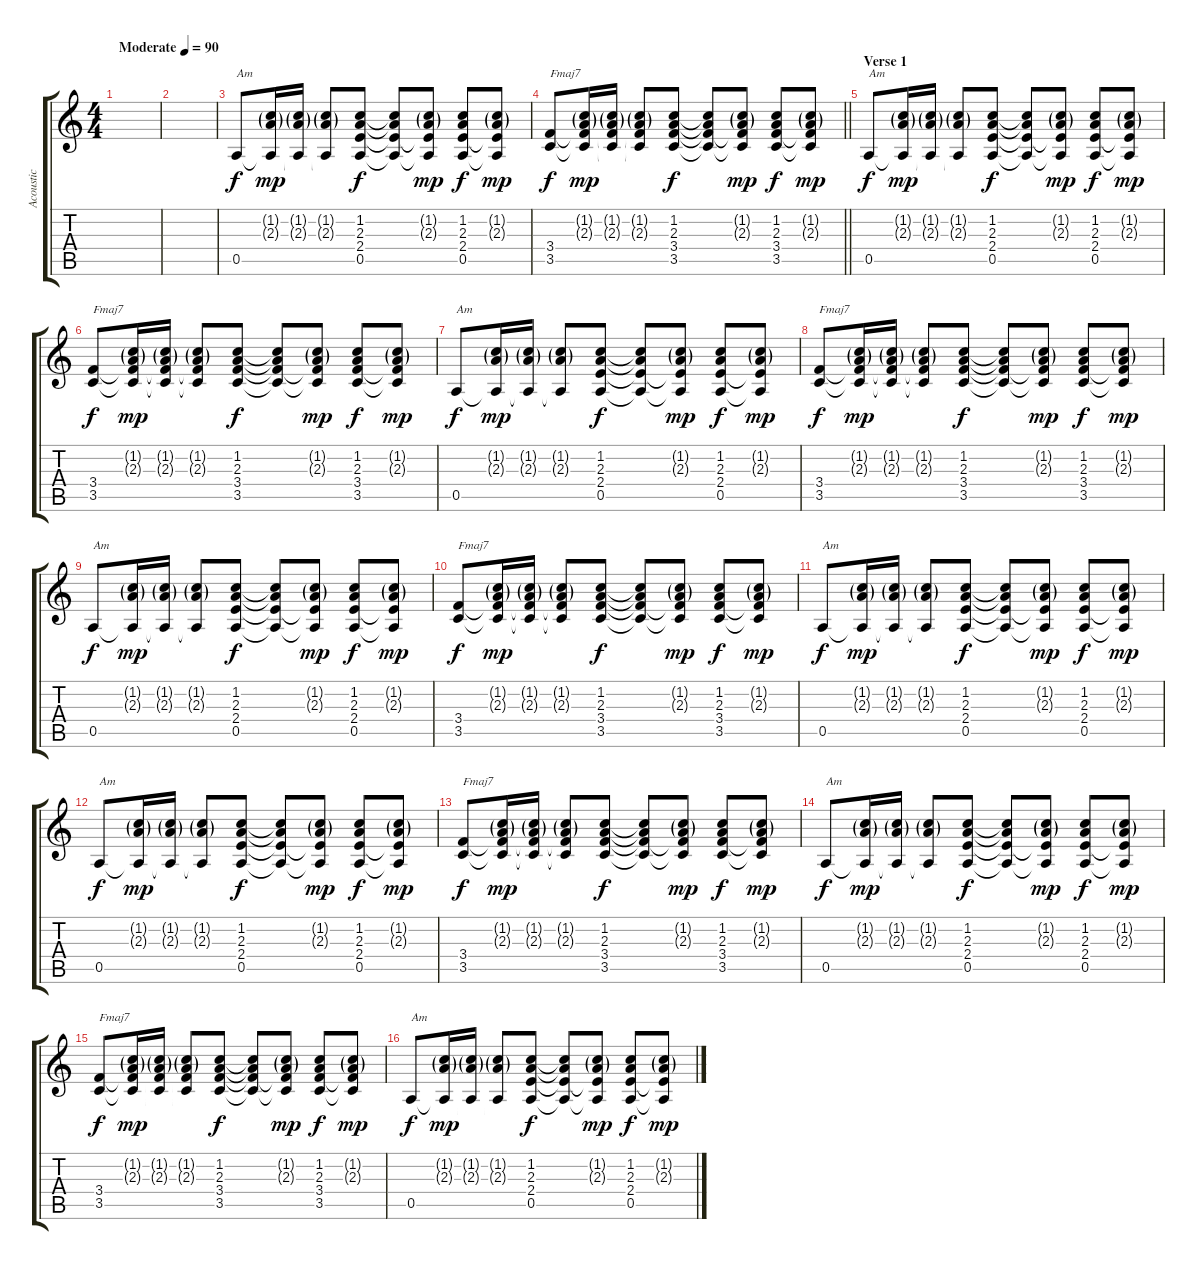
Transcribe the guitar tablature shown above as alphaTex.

\track ("Acoustic" "Acoustic") {instrument acousticguitarsteel}
\staff {score tabs}
\tuning (E4 B3 G3 D3 A2 E2) {hide}
\ts (4 4)
\tempo (90 "Moderate")
\clef g2
\ks c
|
|
0.5.8{txt "Am"} (1.2{g} 2.3{g} 0.5{t}).16{dy mp} (1.2{g} 2.3{g} 0.5{t}).16 (1.2{g} 2.3{g} 0.5{t}).8 (1.2 2.3 2.4 0.5).8{dy f} (1.2{t} 2.3{t} 2.4{t} 0.5{t}).8 (1.2{g} 2.3{g} 2.4{t} 0.5{t}).8{dy mp} (1.2 2.3 2.4 0.5).8{dy f} (1.2{g} 2.3{g} 2.4{t} 0.5{t}).8{dy mp} |
\barLineRight lightlight
(3.4 3.5).8{txt "Fmaj7" dy f} (1.2{g} 2.3{g} 3.4{t} 3.5{t}).16{dy mp} (1.2{g} 2.3{g} 3.4{t} 3.5{t}).16 (1.2{g} 2.3{g} 3.4{t} 3.5{t}).8 (1.2 2.3 3.4 3.5).8{dy f} (1.2{t} 2.3{t} 3.4{t} 3.5{t}).8 (1.2{g} 2.3{g} 3.4{t} 3.5{t}).8{dy mp} (1.2 2.3 3.4 3.5).8{dy f} (1.2{g} 2.3{g} 3.4{t} 3.5{t}).8{dy mp} |
\section ("" "Verse 1")
0.5.8{txt "Am" dy f} (1.2{g} 2.3{g} 0.5{t}).16{dy mp} (1.2{g} 2.3{g} 0.5{t}).16 (1.2{g} 2.3{g} 0.5{t}).8 (1.2 2.3 2.4 0.5).8{dy f} (1.2{t} 2.3{t} 2.4{t} 0.5{t}).8 (1.2{g} 2.3{g} 2.4{t} 0.5{t}).8{dy mp} (1.2 2.3 2.4 0.5).8{dy f} (1.2{g} 2.3{g} 2.4{t} 0.5{t}).8{dy mp} |
(3.4 3.5).8{txt "Fmaj7" dy f} (1.2{g} 2.3{g} 3.4{t} 3.5{t}).16{dy mp} (1.2{g} 2.3{g} 3.4{t} 3.5{t}).16 (1.2{g} 2.3{g} 3.4{t} 3.5{t}).8 (1.2 2.3 3.4 3.5).8{dy f} (1.2{t} 2.3{t} 3.4{t} 3.5{t}).8 (1.2{g} 2.3{g} 3.4{t} 3.5{t}).8{dy mp} (1.2 2.3 3.4 3.5).8{dy f} (1.2{g} 2.3{g} 3.4{t} 3.5{t}).8{dy mp} |
0.5.8{txt "Am" dy f} (1.2{g} 2.3{g} 0.5{t}).16{dy mp} (1.2{g} 2.3{g} 0.5{t}).16 (1.2{g} 2.3{g} 0.5{t}).8 (1.2 2.3 2.4 0.5).8{dy f} (1.2{t} 2.3{t} 2.4{t} 0.5{t}).8 (1.2{g} 2.3{g} 2.4{t} 0.5{t}).8{dy mp} (1.2 2.3 2.4 0.5).8{dy f} (1.2{g} 2.3{g} 2.4{t} 0.5{t}).8{dy mp} |
(3.4 3.5).8{txt "Fmaj7" dy f} (1.2{g} 2.3{g} 3.4{t} 3.5{t}).16{dy mp} (1.2{g} 2.3{g} 3.4{t} 3.5{t}).16 (1.2{g} 2.3{g} 3.4{t} 3.5{t}).8 (1.2 2.3 3.4 3.5).8{dy f} (1.2{t} 2.3{t} 3.4{t} 3.5{t}).8 (1.2{g} 2.3{g} 3.4{t} 3.5{t}).8{dy mp} (1.2 2.3 3.4 3.5).8{dy f} (1.2{g} 2.3{g} 3.4{t} 3.5{t}).8{dy mp} |
0.5.8{txt "Am" dy f} (1.2{g} 2.3{g} 0.5{t}).16{dy mp} (1.2{g} 2.3{g} 0.5{t}).16 (1.2{g} 2.3{g} 0.5{t}).8 (1.2 2.3 2.4 0.5).8{dy f} (1.2{t} 2.3{t} 2.4{t} 0.5{t}).8 (1.2{g} 2.3{g} 2.4{t} 0.5{t}).8{dy mp} (1.2 2.3 2.4 0.5).8{dy f} (1.2{g} 2.3{g} 2.4{t} 0.5{t}).8{dy mp} |
(3.4 3.5).8{txt "Fmaj7" dy f} (1.2{g} 2.3{g} 3.4{t} 3.5{t}).16{dy mp} (1.2{g} 2.3{g} 3.4{t} 3.5{t}).16 (1.2{g} 2.3{g} 3.4{t} 3.5{t}).8 (1.2 2.3 3.4 3.5).8{dy f} (1.2{t} 2.3{t} 3.4{t} 3.5{t}).8 (1.2{g} 2.3{g} 3.4{t} 3.5{t}).8{dy mp} (1.2 2.3 3.4 3.5).8{dy f} (1.2{g} 2.3{g} 3.4{t} 3.5{t}).8{dy mp} |
0.5.8{txt "Am" dy f} (1.2{g} 2.3{g} 0.5{t}).16{dy mp} (1.2{g} 2.3{g} 0.5{t}).16 (1.2{g} 2.3{g} 0.5{t}).8 (1.2 2.3 2.4 0.5).8{dy f} (1.2{t} 2.3{t} 2.4{t} 0.5{t}).8 (1.2{g} 2.3{g} 2.4{t} 0.5{t}).8{dy mp} (1.2 2.3 2.4 0.5).8{dy f} (1.2{g} 2.3{g} 2.4{t} 0.5{t}).8{dy mp} |
0.5.8{txt "Am" dy f} (1.2{g} 2.3{g} 0.5{t}).16{dy mp} (1.2{g} 2.3{g} 0.5{t}).16 (1.2{g} 2.3{g} 0.5{t}).8 (1.2 2.3 2.4 0.5).8{dy f} (1.2{t} 2.3{t} 2.4{t} 0.5{t}).8 (1.2{g} 2.3{g} 2.4{t} 0.5{t}).8{dy mp} (1.2 2.3 2.4 0.5).8{dy f} (1.2{g} 2.3{g} 2.4{t} 0.5{t}).8{dy mp} |
(3.4 3.5).8{txt "Fmaj7" dy f} (1.2{g} 2.3{g} 3.4{t} 3.5{t}).16{dy mp} (1.2{g} 2.3{g} 3.4{t} 3.5{t}).16 (1.2{g} 2.3{g} 3.4{t} 3.5{t}).8 (1.2 2.3 3.4 3.5).8{dy f} (1.2{t} 2.3{t} 3.4{t} 3.5{t}).8 (1.2{g} 2.3{g} 3.4{t} 3.5{t}).8{dy mp} (1.2 2.3 3.4 3.5).8{dy f} (1.2{g} 2.3{g} 3.4{t} 3.5{t}).8{dy mp} |
0.5.8{txt "Am" dy f} (1.2{g} 2.3{g} 0.5{t}).16{dy mp} (1.2{g} 2.3{g} 0.5{t}).16 (1.2{g} 2.3{g} 0.5{t}).8 (1.2 2.3 2.4 0.5).8{dy f} (1.2{t} 2.3{t} 2.4{t} 0.5{t}).8 (1.2{g} 2.3{g} 2.4{t} 0.5{t}).8{dy mp} (1.2 2.3 2.4 0.5).8{dy f} (1.2{g} 2.3{g} 2.4{t} 0.5{t}).8{dy mp} |
(3.4 3.5).8{txt "Fmaj7" dy f} (1.2{g} 2.3{g} 3.4{t} 3.5{t}).16{dy mp} (1.2{g} 2.3{g} 3.4{t} 3.5{t}).16 (1.2{g} 2.3{g} 3.4{t} 3.5{t}).8 (1.2 2.3 3.4 3.5).8{dy f} (1.2{t} 2.3{t} 3.4{t} 3.5{t}).8 (1.2{g} 2.3{g} 3.4{t} 3.5{t}).8{dy mp} (1.2 2.3 3.4 3.5).8{dy f} (1.2{g} 2.3{g} 3.4{t} 3.5{t}).8{dy mp} |
0.5.8{txt "Am" dy f} (1.2{g} 2.3{g} 0.5{t}).16{dy mp} (1.2{g} 2.3{g} 0.5{t}).16 (1.2{g} 2.3{g} 0.5{t}).8 (1.2 2.3 2.4 0.5).8{dy f} (1.2{t} 2.3{t} 2.4{t} 0.5{t}).8 (1.2{g} 2.3{g} 2.4{t} 0.5{t}).8{dy mp} (1.2 2.3 2.4 0.5).8{dy f} (1.2{g} 2.3{g} 2.4{t} 0.5{t}).8{dy mp}
